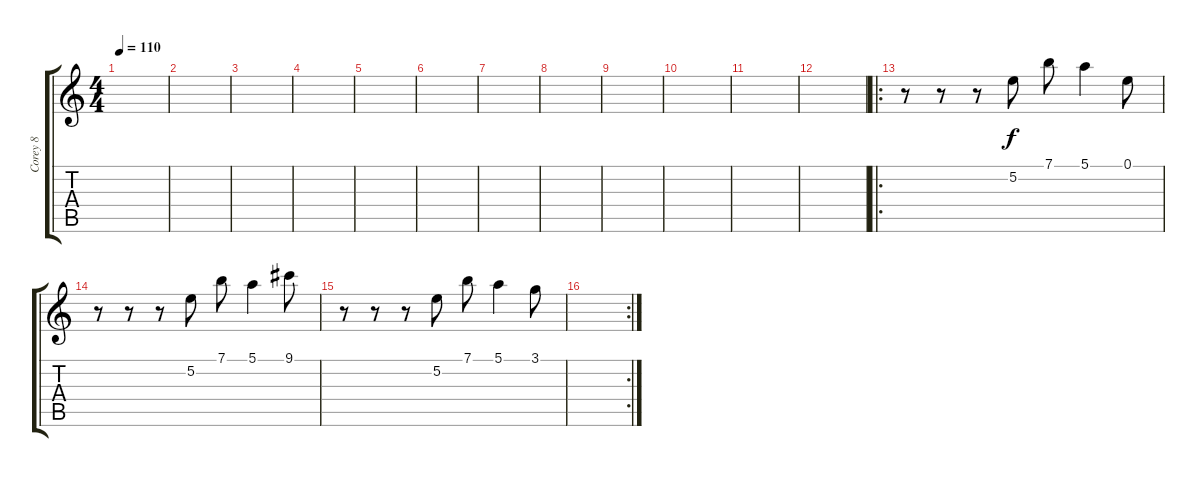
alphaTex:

\track ("Corey 8" "Corey 8") {instrument overdrivenguitar}
\staff {score tabs}
\tuning (E4 B3 G3 D3 A2 E2) {hide}
\ts (4 4)
\tempo 110
\clef g2
\ks c
|
|
|
|
|
|
|
|
|
|
|
|
\ro
r.8 r.8 r.8 5.2.8 7.1.8 5.1.4 0.1.8 |
r.8 r.8 r.8 5.2.8 7.1.8 5.1.4 9.1.8 |
r.8 r.8 r.8 5.2.8 7.1.8 5.1.4 3.1.8 |
\rc 2
